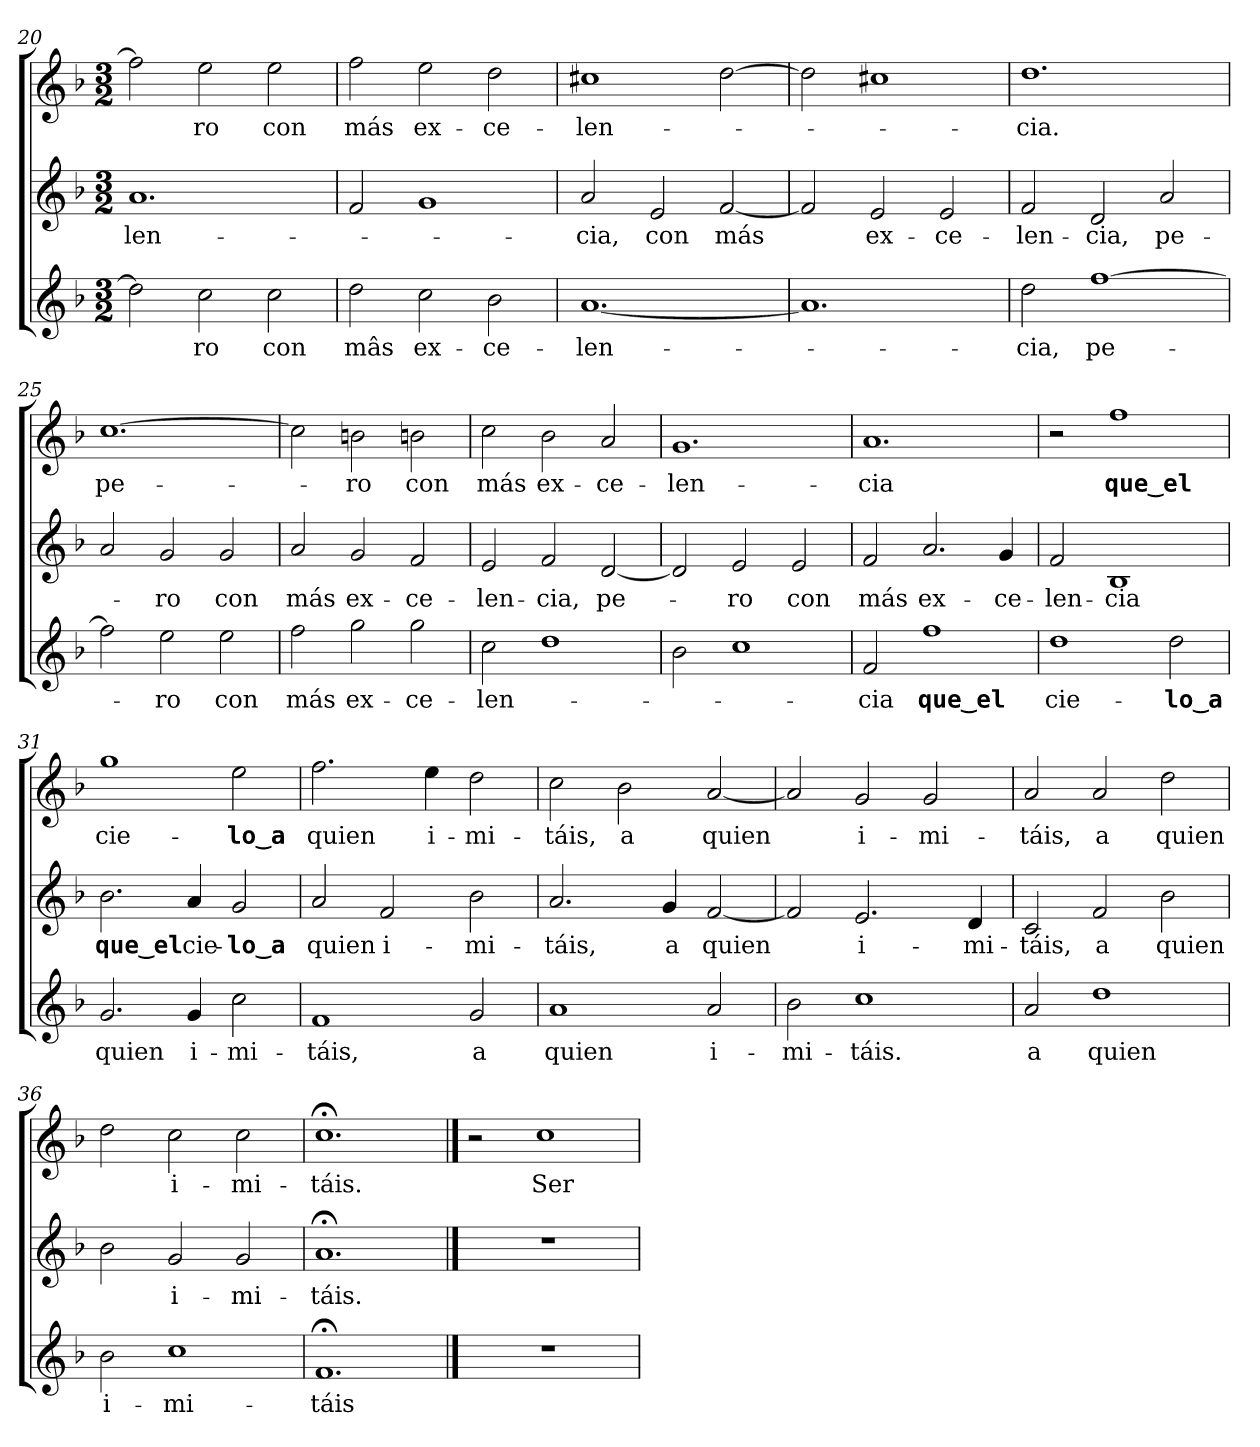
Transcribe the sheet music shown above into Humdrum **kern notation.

**kern	**text	**kern	**text	**kern	**text
*part3	*part3	*part2	*part2	*part1	*part1
*staff3	*staff3	*staff2	*staff2	*staff1	*staff1
!!LO:LB:g=z
*clefG2	*	*clefG2	*	*clefG2	*
*ITrd7c12	*	*	*	*	*
*k[b-]	*	*k[b-]	*	*k[b-]	*
*F:	*	*F:	*	*F:	*
*M3/2	*	*M3/2	*	*M3/2	*
=20	=20	=20	=20	=20	=20
!	!	!	!LO:LY:b	!	!
2d\]	.	1.a	-len-	2ff\]	.
!	!LO:LY:b	!	!	!	!LO:LY:b
2c\	-ro	.	.	2ee\	-ro
!	!LO:LY:b	!	!	!	!LO:LY:b
2c\	con	.	.	2ee\	con
=21	=21	=21	=21	=21	=21
!	!LO:LY:b	!	!	!	!LO:LY:b
2d\	mâs	2f/	.	2ff\	más
!	!LO:LY:b	!	!	!	!LO:LY:b
2c\	ex-	1g	.	2ee\	ex-
!	!LO:LY:b	!	!	!	!LO:LY:b
2B-\	-ce-	.	.	2dd\	-ce-
=22	=22	=22	=22	=22	=22
!	!LO:LY:b	!	!LO:LY:b	!	!LO:LY:b
[<1.A	-len-	2a/	-cia,	1cc#X	-len-
!	!	!	!LO:LY:b	!	!
.	.	2e/	con	.	.
!	!	!	!LO:LY:b	!	!
.	.	[<2f/	más	[>2dd\	.
=23	=23	=23	=23	=23	=23
1.A]	.	2f/]	.	2dd\]	.
!	!	!	!LO:LY:b	!	!
.	.	2e/	ex-	1cc#X	.
!	!	!	!LO:LY:b	!	!
.	.	2e/	-ce-	.	.
=24	=24	=24	=24	=24	=24
!	!LO:LY:b	!	!LO:LY:b	!	!LO:LY:b
2d\	-cia,	2f/	-len-	1.dd	-cia.
!	!LO:LY:b	!	!LO:LY:b	!	!
[>1f	pe-	2d/	-cia,	.	.
!	!	!	!LO:LY:b	!	!
.	.	2a/	pe-	.	.
!!LO:LB:g=z
=25	=25	=25	=25	=25	=25
!	!	!	!	!	!LO:LY:b
2f\]	.	2a/	.	[>1.cc	pe-
!	!LO:LY:b	!	!LO:LY:b	!	!
2e\	-ro	2g/	-ro	.	.
!	!LO:LY:b	!	!LO:LY:b	!	!
2e\	con	2g/	con	.	.
=26	=26	=26	=26	=26	=26
!	!LO:LY:b	!	!LO:LY:b	!	!
2f\	más	2a/	más	2cc\]	.
!	!LO:LY:b	!	!LO:LY:b	!	!LO:LY:b
2g\	ex-	2g/	ex-	2bn\	-ro
!	!LO:LY:b	!	!LO:LY:b	!	!LO:LY:b
2g\	-ce-	2f/	-ce-	2bn\	con
=27	=27	=27	=27	=27	=27
!	!LO:LY:b	!	!LO:LY:b	!	!LO:LY:b
2c\	-len-	2e/	-len-	2cc\	más
!	!	!	!LO:LY:b	!	!LO:LY:b
1d	.	2f/	-cia,	2b-\	ex-
!	!	!	!LO:LY:b	!	!LO:LY:b
.	.	[<2d/	pe-	2a/	-ce-
=28	=28	=28	=28	=28	=28
!	!	!	!	!	!LO:LY:b
2B-\	.	2d/]	.	1.g	-len-
!	!	!	!LO:LY:b	!	!
1c	.	2e/	-ro	.	.
!	!	!	!LO:LY:b	!	!
.	.	2e/	con	.	.
=29	=29	=29	=29	=29	=29
!	!LO:LY:b	!	!LO:LY:b	!	!LO:LY:b
2F/	-cia	2f/	más	1.a	-cia
!	!LO:LY:b	!	!LO:LY:b	!	!
1f	que‿el	2.a/	ex-	.	.
!	!	!	!LO:LY:b	!	!
.	.	4g/	-ce-	.	.
!!LO:PB:g=z
=30	=30	=30	=30	=30	=30
!	!LO:LY:b	!	!LO:LY:b	!	!
1d	cie-	2f/	-len-	2r	.
!	!	!	!LO:LY:b	!	!LO:LY:b
.	.	1B-	-cia	1ff	que‿el
!	!LO:LY:b	!	!	!	!
2d\	-lo‿a	.	.	.	.
=31	=31	=31	=31	=31	=31
!	!LO:LY:b	!	!LO:LY:b	!	!LO:LY:b
2.G/	quien	2.b-\	que‿el	1gg	cie-
!	!LO:LY:b	!	!LO:LY:b	!	!
4G/	i-	4a/	cie-	.	.
!	!LO:LY:b	!	!LO:LY:b	!	!LO:LY:b
2c\	-mi-	2g/	-lo‿a	2ee\	-lo‿a
=32	=32	=32	=32	=32	=32
!	!LO:LY:b	!	!LO:LY:b	!	!LO:LY:b
1F	-táis,	2a/	quien	2.ff\	quien
!	!	!	!LO:LY:b	!	!
.	.	2f/	i-	.	.
!	!	!	!	!	!LO:LY:b
.	.	.	.	4ee\	i-
!	!LO:LY:b	!	!LO:LY:b	!	!LO:LY:b
2G/	a	2b-\	-mi-	2dd\	-mi-
=33	=33	=33	=33	=33	=33
!	!LO:LY:b	!	!LO:LY:b	!	!LO:LY:b
1A	quien	2.a/	-táis,	2cc\	-táis,
!	!	!	!	!	!LO:LY:b
.	.	.	.	2b-\	a
!	!	!	!LO:LY:b	!	!
.	.	4g/	a	.	.
!	!LO:LY:b	!	!LO:LY:b	!	!LO:LY:b
2A/	i-	[<2f/	quien	[<2a/	quien
=34	=34	=34	=34	=34	=34
!	!LO:LY:b	!	!	!	!
2B-\	-mi-	2f/]	.	2a/]	.
!	!LO:LY:b	!	!LO:LY:b	!	!LO:LY:b
1c	-táis.	2.e/	i-	2g/	i-
!	!	!	!	!	!LO:LY:b
.	.	.	.	2g/	-mi-
!	!	!	!LO:LY:b	!	!
.	.	4d/	-mi-	.	.
!!LO:LB:g=z
=35	=35	=35	=35	=35	=35
!	!LO:LY:b	!	!LO:LY:b	!	!LO:LY:b
2A/	a	2c/	-táis,	2a/	-táis,
!	!LO:LY:b	!	!LO:LY:b	!	!LO:LY:b
1d	quien	2f/	a	2a/	a
!	!	!	!LO:LY:b	!	!LO:LY:b
.	.	2b-\	quien	2dd\	quien
=36	=36	=36	=36	=36	=36
!	!LO:LY:b	!	!	!	!
2B-\	i-	2b-\	.	2dd\	.
!	!LO:LY:b	!	!LO:LY:b	!	!LO:LY:b
1c	-mi-	2g/	i-	2cc\	i-
!	!	!	!LO:LY:b	!	!LO:LY:b
.	.	2g/	-mi-	2cc\	-mi-
=37	=37	=37	=37	=37	=37
!	!LO:LY:b	!	!LO:LY:b	!	!LO:LY:b
1.F;	-táis-	1.a;	-táis.	1.cc;<	-táis.
==38	==38	==38	==38	==38	==38
!LO:N:vis=1	!	!LO:N:vis=1	!	!	!
1.r	.	1.r	.	2r	.
!	!	!	!	!	!LO:LY:b
.	.	.	.	1cc	Ser
=	=	=	=	=	=
*-	*-	*-	*-	*-	*-
